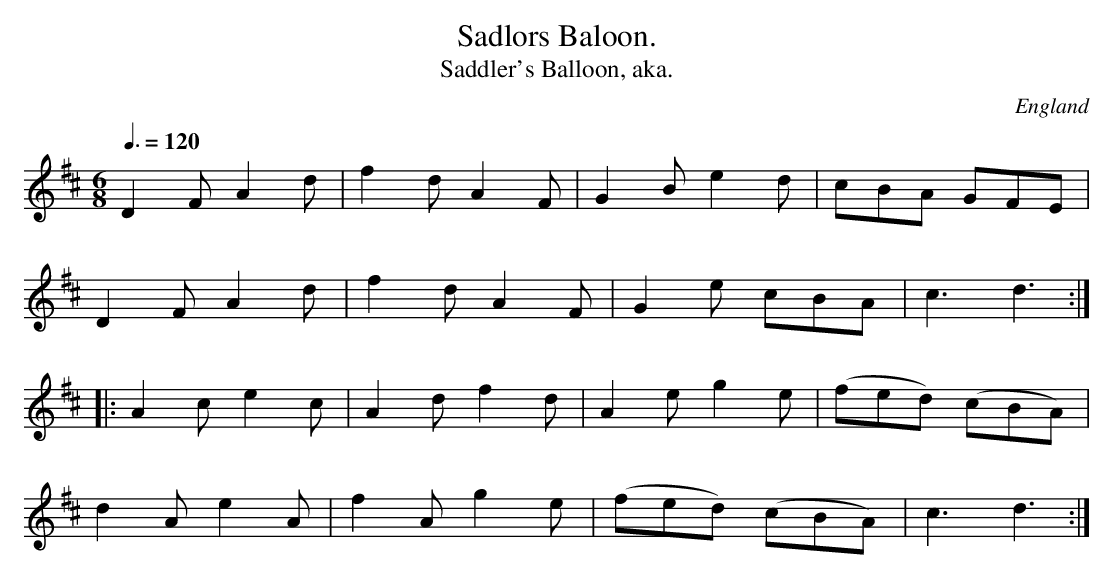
X:1
T:Sadlors Baloon.
T:Saddler's Balloon, aka.
O:England
M:6/8
L:1/8
Q:3/8=120
K:D
D2FA2d|\
f2d A2F|G2B e2d|cBA GFE|!
D2F A2d|f2d A2F|G2e cBA|c3 d3:|!
|:A2c e2c|A2d f2d|A2e g2e|(fed) (cBA)|!
d2A e2A|f2A g2e|(fed) (cBA)|c3 d3:|]
